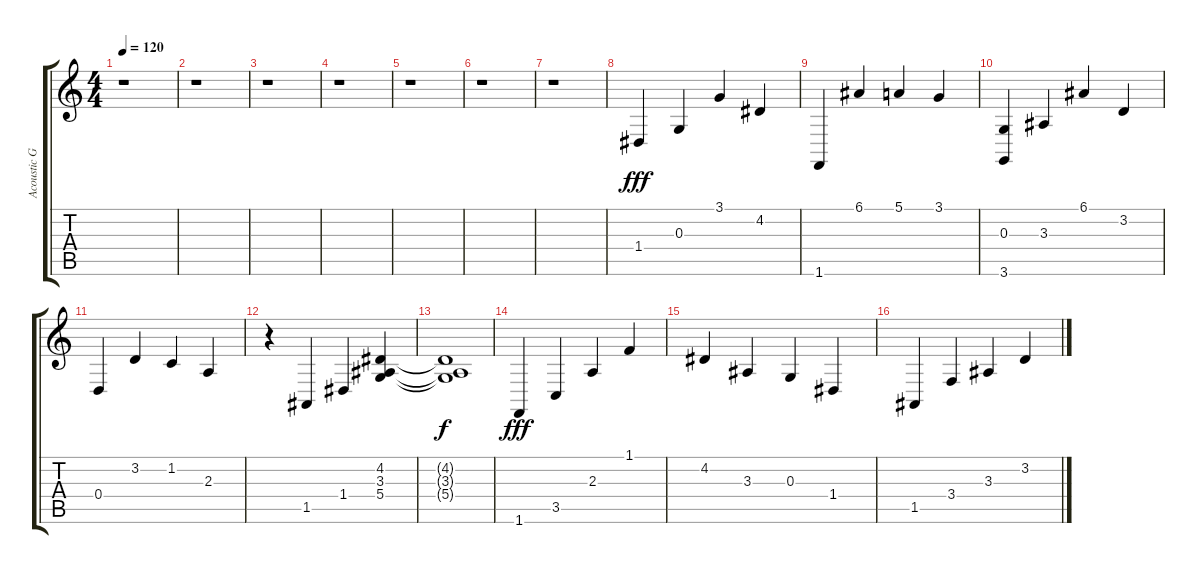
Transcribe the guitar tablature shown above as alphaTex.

\track ("Acoustic Grand Piano" "Acoustic G") {instrument acousticgrandpiano}
\staff {score tabs}
\tuning (E4 B3 G3 D3 A2 E2) {hide}
\ts (4 4)
\tempo 120
\clef g2
\ks c
r.1{dy fff} |
r.1 |
r.1 |
r.1 |
r.1 |
r.1 |
r.1 |
1.4.4 0.3.4 3.1.4 4.2.4 |
1.6.4 6.1.4 5.1.4 3.1.4 |
(0.3 3.6).4 3.3.4 6.1.4 3.2.4 |
0.4.4 3.2.4 1.2.4 2.3.4 |
r.4 1.5.4 1.4.4 (4.2 3.3 5.4).4 |
(4.2{t} 3.3{t} 5.4{t}).1{dy f} |
1.6.4{dy fff} 3.5.4 2.3.4 1.1.4 |
4.2.4 3.3.4 0.3.4 1.4.4 |
1.5.4 3.4.4 3.3.4 3.2.4
